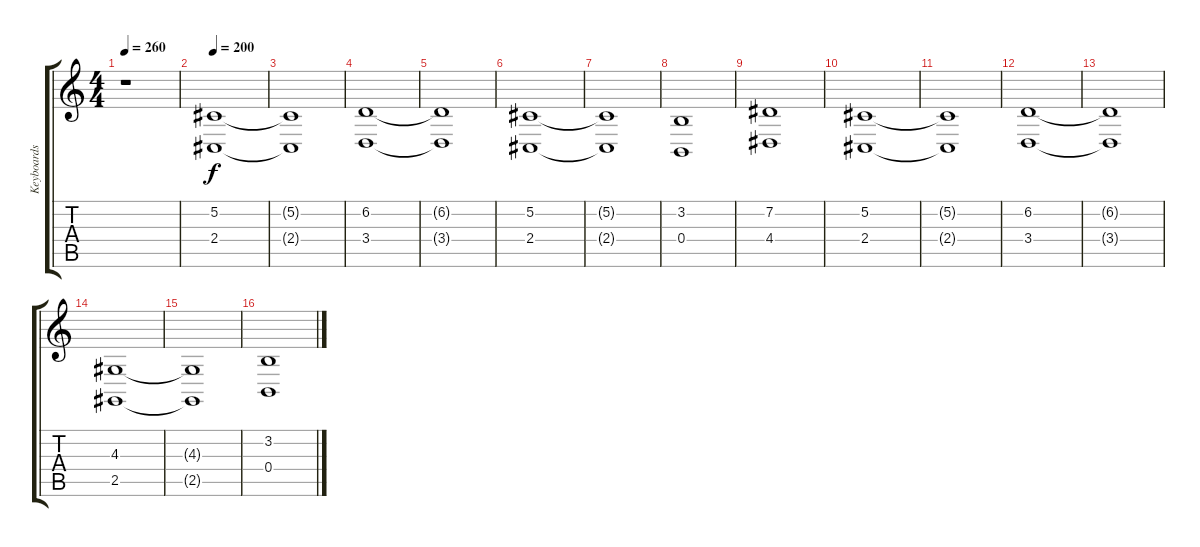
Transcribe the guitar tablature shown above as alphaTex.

\track ("Keyboards" "Keyboards") {instrument voiceoohs}
\staff {score tabs}
\tuning (Db4 Ab3 E3 B2 Gb2 Db2) {hide}
\ts (4 4)
\tempo 260
\clef g2
\ks c
r.1{dy f} |
\tempo 200
(5.2 2.4).1 |
(5.2{t} 2.4{t}).1 |
(6.2 3.4).1 |
(6.2{t} 3.4{t}).1 |
(5.2 2.4).1 |
(5.2{t} 2.4{t}).1 |
(3.2 0.4).1 |
(7.2 4.4).1 |
(5.2 2.4).1 |
(5.2{t} 2.4{t}).1 |
(6.2 3.4).1 |
(6.2{t} 3.4{t}).1 |
(4.3 2.5).1 |
(4.3{t} 2.5{t}).1 |
(3.2 0.4).1
